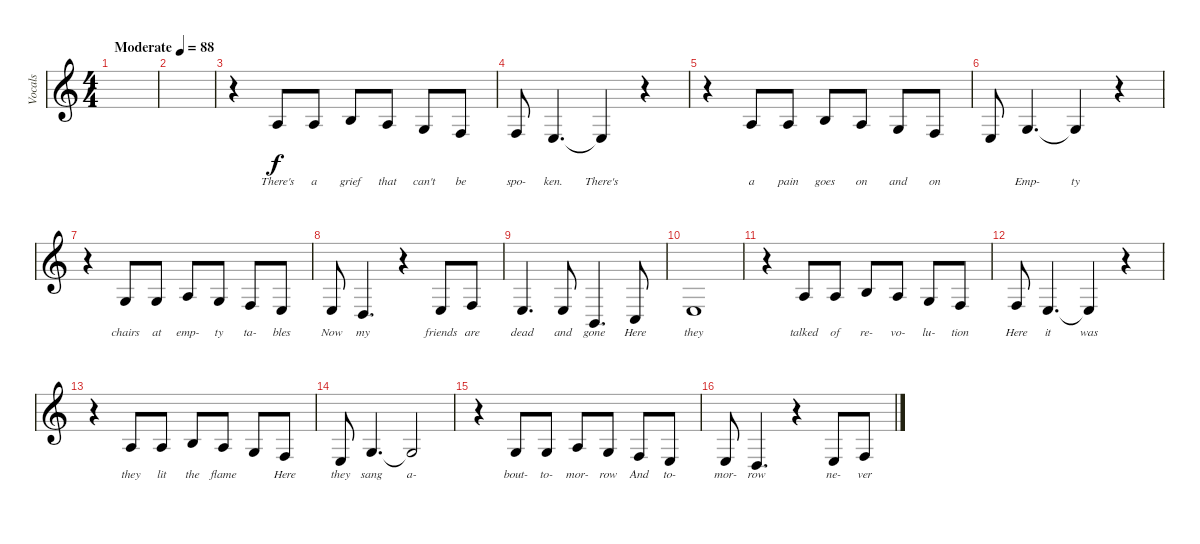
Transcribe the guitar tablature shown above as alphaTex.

\track ("Vocals" "Vocals") {solo instrument cello}
\staff {score}
\tuning (E4 B3 G3 D3 A2 E2) {hide}
\ts (4 4)
\tempo (88 "Moderate")
\clef g2
\ks c
|
|
r.4 7.4.8{lyrics (0 "There's") lyrics (1 "") lyrics (2 "") lyrics (3 "") lyrics (4 "")} 7.4.8{lyrics (0 "a") lyrics (1 "") lyrics (2 "") lyrics (3 "") lyrics (4 "")} 9.4.8{lyrics (0 "grief") lyrics (1 "") lyrics (2 "") lyrics (3 "") lyrics (4 "")} 7.4.8{lyrics (0 "that") lyrics (1 "") lyrics (2 "") lyrics (3 "") lyrics (4 "")} 5.4.8{lyrics (0 "can't") lyrics (1 "") lyrics (2 "") lyrics (3 "") lyrics (4 "")} 3.4.8{lyrics (0 "be") lyrics (1 "") lyrics (2 "") lyrics (3 "") lyrics (4 "")} |
3.4.8{lyrics (0 "spo-") lyrics (1 "") lyrics (2 "") lyrics (3 "") lyrics (4 "")} 2.4.4{d lyrics (0 "ken.") lyrics (1 "") lyrics (2 "") lyrics (3 "") lyrics (4 "")} 2.4{t}.4{lyrics (0 "There's") lyrics (1 "") lyrics (2 "") lyrics (3 "") lyrics (4 "")} r.4 |
r.4 7.4.8{lyrics (0 "a") lyrics (1 "") lyrics (2 "") lyrics (3 "") lyrics (4 "")} 7.4.8{lyrics (0 "pain") lyrics (1 "") lyrics (2 "") lyrics (3 "") lyrics (4 "")} 9.4.8{lyrics (0 "goes") lyrics (1 "") lyrics (2 "") lyrics (3 "") lyrics (4 "")} 7.4.8{lyrics (0 "on") lyrics (1 "") lyrics (2 "") lyrics (3 "") lyrics (4 "")} 5.4.8{lyrics (0 "and") lyrics (1 "") lyrics (2 "") lyrics (3 "") lyrics (4 "")} 3.4.8{lyrics (0 "on") lyrics (1 "") lyrics (2 "") lyrics (3 "") lyrics (4 "")} |
2.4.8{lyrics (0 "") lyrics (1 "") lyrics (2 "") lyrics (3 "") lyrics (4 "")} 5.4.4{d lyrics (0 "Emp-") lyrics (1 "") lyrics (2 "") lyrics (3 "") lyrics (4 "")} 5.4{t}.4{lyrics (0 "ty") lyrics (1 "") lyrics (2 "") lyrics (3 "") lyrics (4 "")} r.4 |
r.4 5.4.8{lyrics (0 "chairs") lyrics (1 "") lyrics (2 "") lyrics (3 "") lyrics (4 "")} 5.4.8{lyrics (0 "at") lyrics (1 "") lyrics (2 "") lyrics (3 "") lyrics (4 "")} 7.4.8{lyrics (0 "emp-") lyrics (1 "") lyrics (2 "") lyrics (3 "") lyrics (4 "")} 5.4.8{lyrics (0 "ty") lyrics (1 "") lyrics (2 "") lyrics (3 "") lyrics (4 "")} 3.4.8{lyrics (0 "ta-") lyrics (1 "") lyrics (2 "") lyrics (3 "") lyrics (4 "")} 2.4.8{lyrics (0 "bles") lyrics (1 "") lyrics (2 "") lyrics (3 "") lyrics (4 "")} |
2.4.8{lyrics (0 "Now") lyrics (1 "") lyrics (2 "") lyrics (3 "") lyrics (4 "")} 0.4.4{d lyrics (0 "my") lyrics (1 "") lyrics (2 "") lyrics (3 "") lyrics (4 "")} r.4 2.4.8{lyrics (0 "friends") lyrics (1 "") lyrics (2 "") lyrics (3 "") lyrics (4 "")} 3.4.8{lyrics (0 "are") lyrics (1 "") lyrics (2 "") lyrics (3 "") lyrics (4 "")} |
2.4.4{d lyrics (0 "dead") lyrics (1 "") lyrics (2 "") lyrics (3 "") lyrics (4 "")} 2.4.8{lyrics (0 "and") lyrics (1 "") lyrics (2 "") lyrics (3 "") lyrics (4 "")} 2.5.4{d lyrics (0 "gone") lyrics (1 "") lyrics (2 "") lyrics (3 "") lyrics (4 "")} 3.5.8{lyrics (0 "Here") lyrics (1 "") lyrics (2 "") lyrics (3 "") lyrics (4 "")} |
2.4.1{lyrics (0 "they") lyrics (1 "") lyrics (2 "") lyrics (3 "") lyrics (4 "")} |
r.4 7.4.8{lyrics (0 "talked") lyrics (1 "") lyrics (2 "") lyrics (3 "") lyrics (4 "")} 7.4.8{lyrics (0 "of") lyrics (1 "") lyrics (2 "") lyrics (3 "") lyrics (4 "")} 9.4.8{lyrics (0 "re-") lyrics (1 "") lyrics (2 "") lyrics (3 "") lyrics (4 "")} 7.4.8{lyrics (0 "vo-") lyrics (1 "") lyrics (2 "") lyrics (3 "") lyrics (4 "")} 5.4.8{lyrics (0 "lu-") lyrics (1 "") lyrics (2 "") lyrics (3 "") lyrics (4 "")} 3.4.8{lyrics (0 "tion") lyrics (1 "") lyrics (2 "") lyrics (3 "") lyrics (4 "")} |
3.4.8{lyrics (0 "Here") lyrics (1 "") lyrics (2 "") lyrics (3 "") lyrics (4 "")} 2.4.4{d lyrics (0 "it") lyrics (1 "") lyrics (2 "") lyrics (3 "") lyrics (4 "")} 2.4{t}.4{lyrics (0 "was") lyrics (1 "") lyrics (2 "") lyrics (3 "") lyrics (4 "")} r.4 |
r.4 7.4.8{lyrics (0 "they") lyrics (1 "") lyrics (2 "") lyrics (3 "") lyrics (4 "")} 7.4.8{lyrics (0 "lit") lyrics (1 "") lyrics (2 "") lyrics (3 "") lyrics (4 "")} 9.4.8{lyrics (0 "the") lyrics (1 "") lyrics (2 "") lyrics (3 "") lyrics (4 "")} 7.4.8{lyrics (0 "flame") lyrics (1 "") lyrics (2 "") lyrics (3 "") lyrics (4 "")} 5.4.8{lyrics (0 "") lyrics (1 "") lyrics (2 "") lyrics (3 "") lyrics (4 "")} 3.4.8{lyrics (0 "Here") lyrics (1 "") lyrics (2 "") lyrics (3 "") lyrics (4 "")} |
2.4.8{lyrics (0 "they") lyrics (1 "") lyrics (2 "") lyrics (3 "") lyrics (4 "")} 5.4.4{d lyrics (0 "sang") lyrics (1 "") lyrics (2 "") lyrics (3 "") lyrics (4 "")} 5.4{t}.2{lyrics (0 "a-") lyrics (1 "") lyrics (2 "") lyrics (3 "") lyrics (4 "")} |
r.4 5.4.8{lyrics (0 "bout-") lyrics (1 "") lyrics (2 "") lyrics (3 "") lyrics (4 "")} 5.4.8{lyrics (0 "to-") lyrics (1 "") lyrics (2 "") lyrics (3 "") lyrics (4 "")} 7.4.8{lyrics (0 "mor-") lyrics (1 "") lyrics (2 "") lyrics (3 "") lyrics (4 "")} 5.4.8{lyrics (0 "row") lyrics (1 "") lyrics (2 "") lyrics (3 "") lyrics (4 "")} 3.4.8{lyrics (0 "And") lyrics (1 "") lyrics (2 "") lyrics (3 "") lyrics (4 "")} 2.4.8{lyrics (0 "to-") lyrics (1 "") lyrics (2 "") lyrics (3 "") lyrics (4 "")} |
2.4.8{lyrics (0 "mor-") lyrics (1 "") lyrics (2 "") lyrics (3 "") lyrics (4 "")} 0.4.4{d lyrics (0 "row") lyrics (1 "") lyrics (2 "") lyrics (3 "") lyrics (4 "")} r.4 2.4.8{lyrics (0 "ne-") lyrics (1 "") lyrics (2 "") lyrics (3 "") lyrics (4 "")} 3.4.8{lyrics (0 "ver") lyrics (1 "") lyrics (2 "") lyrics (3 "") lyrics (4 "")}
